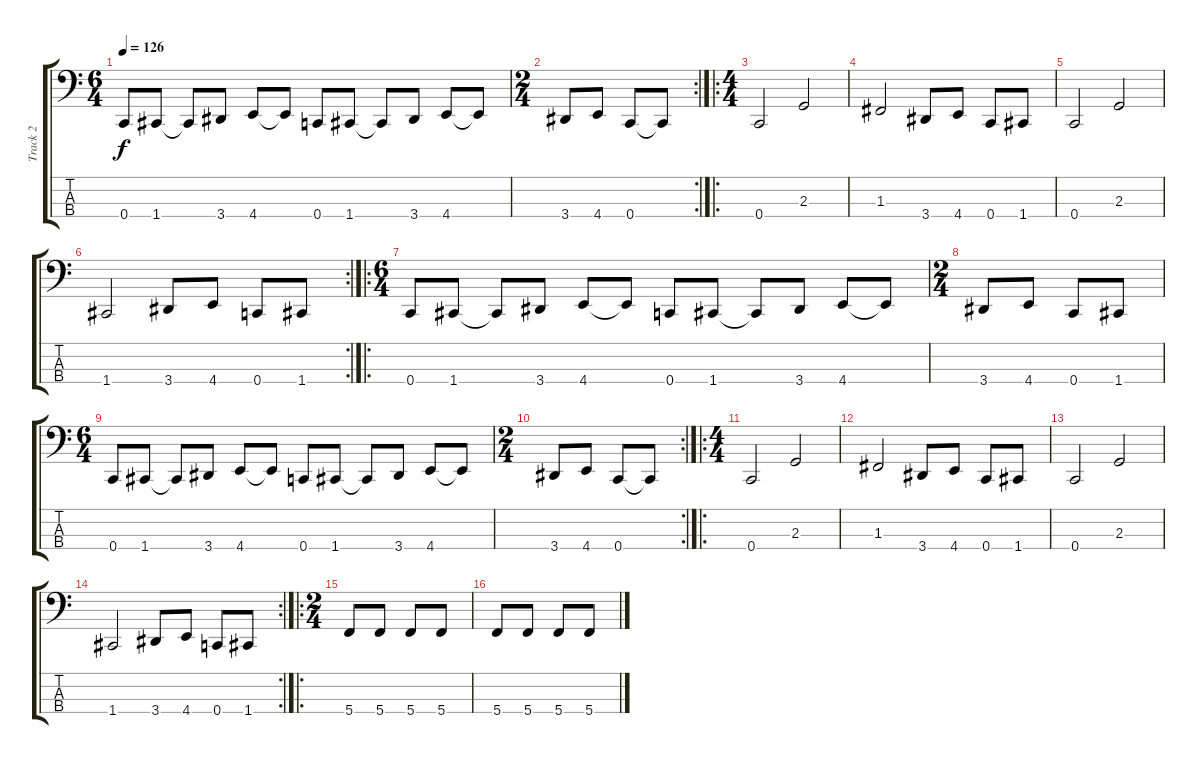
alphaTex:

\track ("Track 2" "Track 2") {instrument synthbass2}
\staff {score tabs}
\tuning (Eb2 Bb1 F1 C1) {hide}
\ts (6 4)
\tempo 126
\clef f4
\ks c
0.4.8{dy f} 1.4.8 1.4{t}.8 3.4.8 4.4.8 4.4{t}.8 0.4.8 1.4.8 1.4{t}.8 3.4.8 4.4.8 4.4{t}.8 |
\rc 2
\ts (2 4)
3.4.8 4.4.8 0.4.8 0.4{t}.8 |
\ro
\ts (4 4)
0.4.2 2.3.2 |
1.3.2 3.4.8 4.4.8 0.4.8 1.4.8 |
0.4.2 2.3.2 |
\rc 2
1.4.2 3.4.8 4.4.8 0.4.8 1.4.8 |
\ro
\ts (6 4)
0.4.8 1.4.8 1.4{t}.8 3.4.8 4.4.8 4.4{t}.8 0.4.8 1.4.8 1.4{t}.8 3.4.8 4.4.8 4.4{t}.8 |
\ts (2 4)
3.4.8 4.4.8 0.4.8 1.4.8 |
\ts (6 4)
0.4.8 1.4.8 1.4{t}.8 3.4.8 4.4.8 4.4{t}.8 0.4.8 1.4.8 1.4{t}.8 3.4.8 4.4.8 4.4{t}.8 |
\rc 2
\ts (2 4)
3.4.8 4.4.8 0.4.8 0.4{t}.8 |
\ro
\ts (4 4)
0.4.2 2.3.2 |
1.3.2 3.4.8 4.4.8 0.4.8 1.4.8 |
0.4.2 2.3.2 |
\rc 2
1.4.2 3.4.8 4.4.8 0.4.8 1.4.8 |
\ro
\ts (2 4)
5.4.8 5.4.8 5.4.8 5.4.8 |
5.4.8 5.4.8 5.4.8 5.4.8
